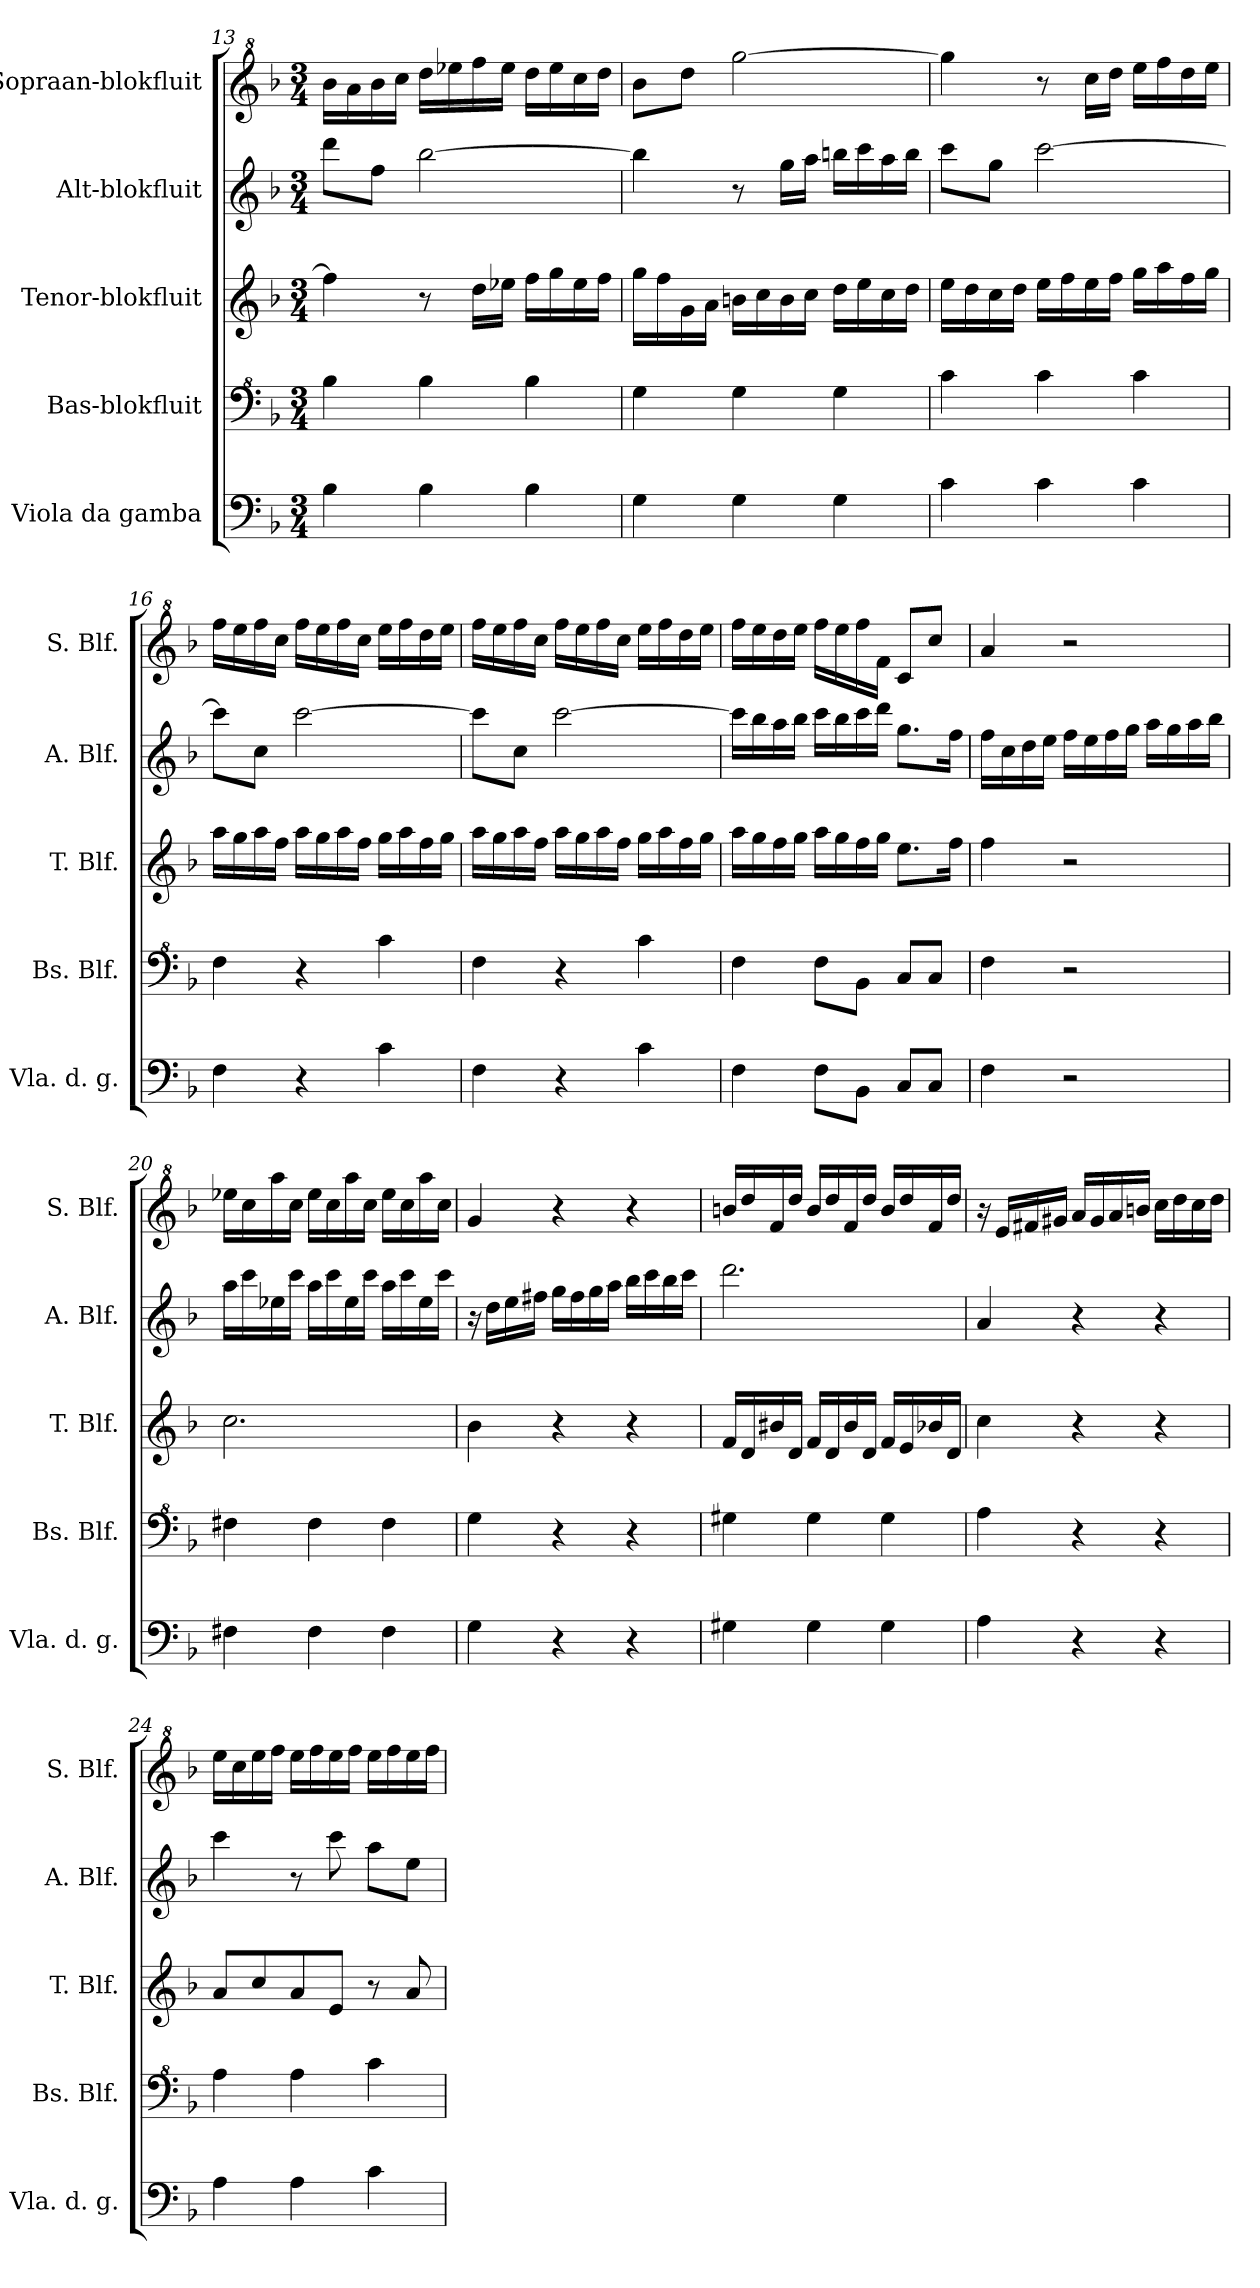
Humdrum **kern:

**kern	**kern	**kern	**kern	**kern
*part5	*part4	*part3	*part2	*part1
*staff5	*staff4	*staff3	*staff2	*staff1
*I"Viola da gamba	*I"Bas-blokfluit	*I"Tenor-blokfluit	*I"Alt-blokfluit	*I"Sopraan-blokfluit
*I'Vla. d. g.	*I'Bs. Blf.	*I'T. Blf.	*I'A. Blf.	*I'S. Blf.
*clefF4	*clefF^4	*clefG2	*clefG2	*clefG^2
*k[b-]	*k[b-]	*k[b-]	*k[b-]	*k[b-]
*M3/4	*M3/4	*M3/4	*M3/4	*M3/4
=13	=13	=13	=13	=13
4B-\	4b-\	4ff\]	8ddd\L	16bb-\LL
.	.	.	.	16aa\
.	.	.	8ff\J	16bb-\
.	.	.	.	16ccc\JJ
4B-\	4b-\	8r	[2bb-\	16ddd\LL
.	.	.	.	16eee-X\
.	.	16dd\LL	.	16fff\
.	.	16ee-X\JJ	.	16eee-\JJ
4B-\	4b-\	16ff\LL	.	16ddd\LL
.	.	16gg\	.	16eee-\
.	.	16ee-\	.	16ccc\
.	.	16ff\JJ	.	16ddd\JJ
=14	=14	=14	=14	=14
4G\	4g\	16gg\LL	4bb-\]	8bb-\L
.	.	16ff\	.	.
.	.	16g\	.	8ddd\J
.	.	16a\JJ	.	.
4G\	4g\	16bn\LL	8r	[2ggg\
.	.	16cc\	.	.
.	.	16b\	16gg\LL	.
.	.	16cc\JJ	16aa\JJ	.
4G\	4g\	16dd\LL	16bbn\LL	.
.	.	16ee\	16ccc\	.
.	.	16cc\	16aa\	.
.	.	16dd\JJ	16bb\JJ	.
!!LO:LB:g=z
=15	=15	=15	=15	=15
4c\	4cc\	16ee\LL	8ccc\L	4ggg\]
.	.	16dd\	.	.
.	.	16cc\	8gg\J	.
.	.	16dd\JJ	.	.
4c\	4cc\	16ee\LL	[2ccc\	8r
.	.	16ff\	.	.
.	.	16ee\	.	16ccc\LL
.	.	16ff\JJ	.	16ddd\JJ
4c\	4cc\	16gg\LL	.	16eee\LL
.	.	16aa\	.	16fff\
.	.	16ff\	.	16ddd\
.	.	16gg\JJ	.	16eee\JJ
=16	=16	=16	=16	=16
4F\	4f\	16aa\LL	8ccc\L]	16fff\LL
.	.	16gg\	.	16eee\
.	.	16aa\	8cc\J	16fff\
.	.	16ff\JJ	.	16ccc\JJ
4r	4r	16aa\LL	[2ccc\	16fff\LL
.	.	16gg\	.	16eee\
.	.	16aa\	.	16fff\
.	.	16ff\JJ	.	16ccc\JJ
4c\	4cc\	16gg\LL	.	16eee\LL
.	.	16aa\	.	16fff\
.	.	16ff\	.	16ddd\
.	.	16gg\JJ	.	16eee\JJ
=17	=17	=17	=17	=17
4F\	4f\	16aa\LL	8ccc\L]	16fff\LL
.	.	16gg\	.	16eee\
.	.	16aa\	8cc\J	16fff\
.	.	16ff\JJ	.	16ccc\JJ
4r	4r	16aa\LL	[2ccc\	16fff\LL
.	.	16gg\	.	16eee\
.	.	16aa\	.	16fff\
.	.	16ff\JJ	.	16ccc\JJ
4c\	4cc\	16gg\LL	.	16eee\LL
.	.	16aa\	.	16fff\
.	.	16ff\	.	16ddd\
.	.	16gg\JJ	.	16eee\JJ
!!LO:PB:g=z
=18	=18	=18	=18	=18
4F\	4f\	16aa\LL	16ccc\LL]	16fff\LL
.	.	16gg\	16bb-\	16eee\
.	.	16ff\	16aa\	16ddd\
.	.	16gg\JJ	16bb-\JJ	16eee\JJ
8F\L	8f\L	16aa\LL	16ccc\LL	16fff\LL
.	.	16gg\	16bb-\	16eee\
8BB-\J	8B-\J	16ff\	16ccc\	16fff\
.	.	16gg\JJ	16ddd\JJ	16ff\JJ
8C/L	8c/L	8.ee\L	8.gg\L	8cc/L
8C/J	8c/J	.	.	8ccc/J
.	.	16ff\Jk	16ff\Jk	.
=19	=19	=19	=19	=19
4F\	4f\	4ff\	16ff\LL	4aa/
.	.	.	16cc\	.
.	.	.	16dd\	.
.	.	.	16ee\JJ	.
2r	2r	2r	16ff\LL	2r
.	.	.	16ee\	.
.	.	.	16ff\	.
.	.	.	16gg\JJ	.
.	.	.	16aa\LL	.
.	.	.	16gg\	.
.	.	.	16aa\	.
.	.	.	16bb-\JJ	.
=20	=20	=20	=20	=20
4F#X\	4f#X\	2.cc\	16aa\LL	16eee-X\LL
.	.	.	16ccc\	16ccc\
.	.	.	16ee-X\	16aaa\
.	.	.	16ccc\JJ	16ccc\JJ
4F#\	4f#\	.	16aa\LL	16eee-\LL
.	.	.	16ccc\	16ccc\
.	.	.	16ee-\	16aaa\
.	.	.	16ccc\JJ	16ccc\JJ
4F#\	4f#\	.	16aa\LL	16eee-\LL
.	.	.	16ccc\	16ccc\
.	.	.	16ee-\	16aaa\
.	.	.	16ccc\JJ	16ccc\JJ
!!LO:LB:g=z
=21	=21	=21	=21	=21
4G\	4g\	4b-\	16r	4gg/
.	.	.	16dd\LL	.
.	.	.	16ee\	.
.	.	.	16ff#X\JJ	.
4r	4r	4r	16gg\LL	4r
.	.	.	16ff#\	.
.	.	.	16gg\	.
.	.	.	16aa\JJ	.
4r	4r	4r	16bb-\LL	4r
.	.	.	16ccc\	.
.	.	.	16bb-\	.
.	.	.	16ccc\JJ	.
=22	=22	=22	=22	=22
4G#X\	4g#X\	16f/LL	2.ddd\	16bbn/LL
.	.	16d/	.	16ddd/
.	.	16b#X/	.	16ff/
.	.	16d/JJ	.	16ddd/JJ
4G#\	4g#\	16f/LL	.	16bb/LL
.	.	16d/	.	16ddd/
.	.	16b#/	.	16ff/
.	.	16d/JJ	.	16ddd/JJ
4G#\	4g#\	16f/LL	.	16bb/LL
.	.	16e/	.	16ddd/
.	.	16b-X/	.	16ff/
.	.	16d/JJ	.	16ddd/JJ
=23	=23	=23	=23	=23
4A\	4a\	4cc\	4a/	16r
.	.	.	.	16ee/LL
.	.	.	.	16ff#X/
.	.	.	.	16gg#X/JJ
4r	4r	4r	4r	16aa/LL
.	.	.	.	16gg#/
.	.	.	.	16aa/
.	.	.	.	16bbn/JJ
4r	4r	4r	4r	16ccc\LL
.	.	.	.	16ddd\
.	.	.	.	16ccc\
.	.	.	.	16ddd\JJ
!!LO:LB:g=z
=24	=24	=24	=24	=24
4A\	4a\	8a/L	4ccc\	16eee\LL
.	.	.	.	16ccc\
.	.	8cc/	.	16eee\
.	.	.	.	16fff\JJ
4A\	4a\	8a/	8r	16eee\LL
.	.	.	.	16fff\
.	.	8e/J	8ccc\	16eee\
.	.	.	.	16fff\JJ
4c\	4cc\	8r	8aa\L	16eee\LL
.	.	.	.	16fff\
.	.	8a/	8ee\J	16eee\
.	.	.	.	16fff\JJ
=	=	=	=	=
*-	*-	*-	*-	*-
